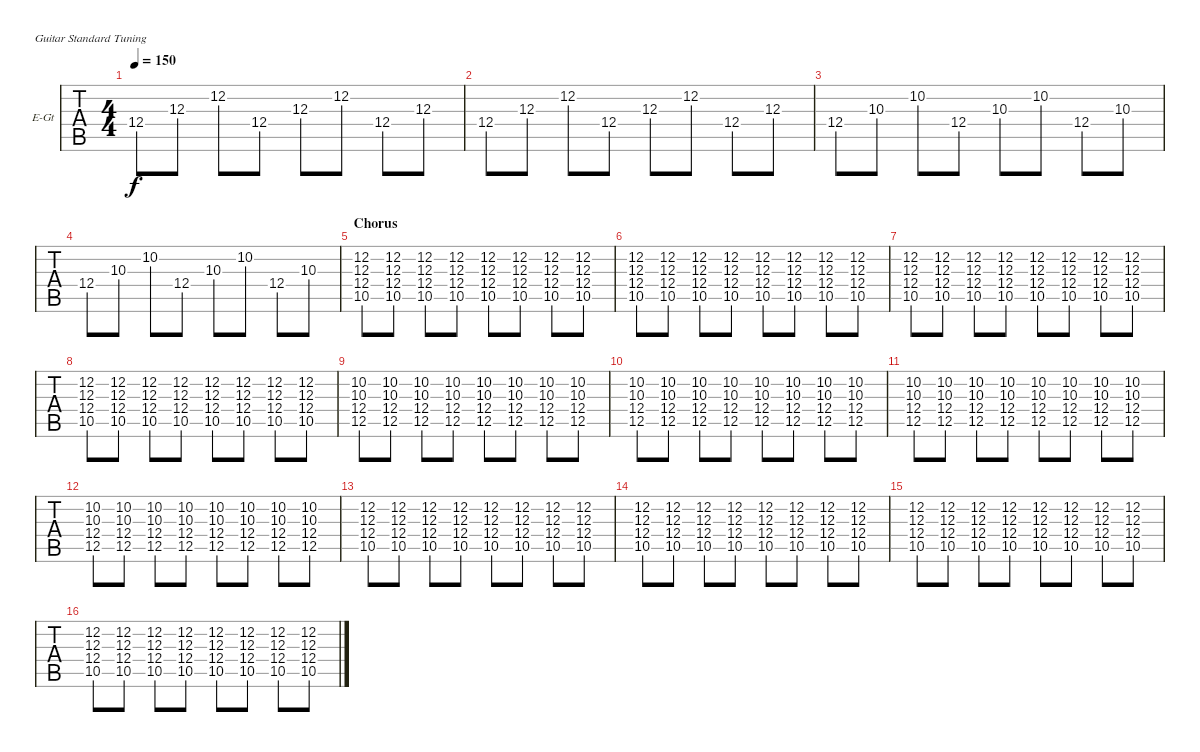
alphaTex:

\bracketExtendMode groupsimilarinstruments
\firstSystemTrackNameOrientation horizontal
\otherSystemsTrackNameOrientation horizontal
\track ("Nick" "E-Gt") {instrument electricguitarjazz}
\staff {tabs}
\tuning (E4 B3 G3 D3 A2 E2)
\ts (4 4)
\tempo 150
\clef g2
\ks c
12.4.8{dy f} 12.3.8 12.2.8 12.4.8 12.3.8 12.2.8 12.4.8 12.3.8 |
12.4.8 12.3.8 12.2.8 12.4.8 12.3.8 12.2.8 12.4.8 12.3.8 |
12.4.8 10.3.8 10.2.8 12.4.8 10.3.8 10.2.8 12.4.8 10.3.8 |
12.4.8 10.3.8 10.2.8 12.4.8 10.3.8 10.2.8 12.4.8 10.3.8 |
\section ("" "Chorus")
(12.2 12.3 10.5 12.4).8 (12.2 12.3 12.4 10.5).8 (12.2 12.3 12.4 10.5).8 (12.2 12.3 12.4 10.5).8 (12.2 12.3 12.4 10.5).8 (12.2 12.3 12.4 10.5).8 (12.2 12.3 12.4 10.5).8 (12.2 12.3 12.4 10.5).8 |
(12.2 12.3 10.5 12.4).8 (12.2 12.3 12.4 10.5).8 (12.2 12.3 12.4 10.5).8 (12.2 12.3 12.4 10.5).8 (12.2 12.3 12.4 10.5).8 (12.2 12.3 12.4 10.5).8 (12.2 12.3 12.4 10.5).8 (12.2 12.3 12.4 10.5).8 |
(12.2 12.3 10.5 12.4).8 (12.2 12.3 12.4 10.5).8 (12.2 12.3 12.4 10.5).8 (12.2 12.3 12.4 10.5).8 (12.2 12.3 12.4 10.5).8 (12.2 12.3 12.4 10.5).8 (12.2 12.3 12.4 10.5).8 (12.2 12.3 12.4 10.5).8 |
(12.2 12.3 10.5 12.4).8 (12.2 12.3 12.4 10.5).8 (12.2 12.3 12.4 10.5).8 (12.2 12.3 12.4 10.5).8 (12.2 12.3 12.4 10.5).8 (12.2 12.3 12.4 10.5).8 (12.2 12.3 12.4 10.5).8 (12.2 12.3 12.4 10.5).8 |
(10.3 12.5 12.4 10.2).8 (10.3 12.5 12.4 10.2).8 (10.3 12.5 12.4 10.2).8 (10.3 12.5 12.4 10.2).8 (10.3 12.5 12.4 10.2).8 (10.3 12.5 12.4 10.2).8 (10.3 12.5 12.4 10.2).8 (10.3 12.5 12.4 10.2).8 |
(10.3 12.5 12.4 10.2).8 (10.3 12.5 12.4 10.2).8 (10.3 12.5 12.4 10.2).8 (10.3 12.5 12.4 10.2).8 (10.3 12.5 12.4 10.2).8 (10.3 12.5 12.4 10.2).8 (10.3 12.5 12.4 10.2).8 (10.3 12.5 12.4 10.2).8 |
(10.3 12.5 12.4 10.2).8 (10.3 12.5 12.4 10.2).8 (10.3 12.5 12.4 10.2).8 (10.3 12.5 12.4 10.2).8 (10.3 12.5 12.4 10.2).8 (10.3 12.5 12.4 10.2).8 (10.3 12.5 12.4 10.2).8 (10.3 12.5 12.4 10.2).8 |
(10.3 12.5 12.4 10.2).8 (10.3 12.5 12.4 10.2).8 (10.3 12.5 12.4 10.2).8 (10.3 12.5 12.4 10.2).8 (10.3 12.5 12.4 10.2).8 (10.3 12.5 12.4 10.2).8 (10.3 12.5 12.4 10.2).8 (10.3 12.5 12.4 10.2).8 |
(12.2 12.3 10.5 12.4).8 (12.2 12.3 12.4 10.5).8 (12.2 12.3 12.4 10.5).8 (12.2 12.3 12.4 10.5).8 (12.2 12.3 12.4 10.5).8 (12.2 12.3 12.4 10.5).8 (12.2 12.3 12.4 10.5).8 (12.2 12.3 12.4 10.5).8 |
(12.2 12.3 10.5 12.4).8 (12.2 12.3 12.4 10.5).8 (12.2 12.3 12.4 10.5).8 (12.2 12.3 12.4 10.5).8 (12.2 12.3 12.4 10.5).8 (12.2 12.3 12.4 10.5).8 (12.2 12.3 12.4 10.5).8 (12.2 12.3 12.4 10.5).8 |
(12.2 12.3 10.5 12.4).8 (12.2 12.3 12.4 10.5).8 (12.2 12.3 12.4 10.5).8 (12.2 12.3 12.4 10.5).8 (12.2 12.3 12.4 10.5).8 (12.2 12.3 12.4 10.5).8 (12.2 12.3 12.4 10.5).8 (12.2 12.3 12.4 10.5).8 |
(12.2 12.3 10.5 12.4).8 (12.2 12.3 12.4 10.5).8 (12.2 12.3 12.4 10.5).8 (12.2 12.3 12.4 10.5).8 (12.2 12.3 12.4 10.5).8 (12.2 12.3 12.4 10.5).8 (12.2 12.3 12.4 10.5).8 (12.2 12.3 12.4 10.5).8
